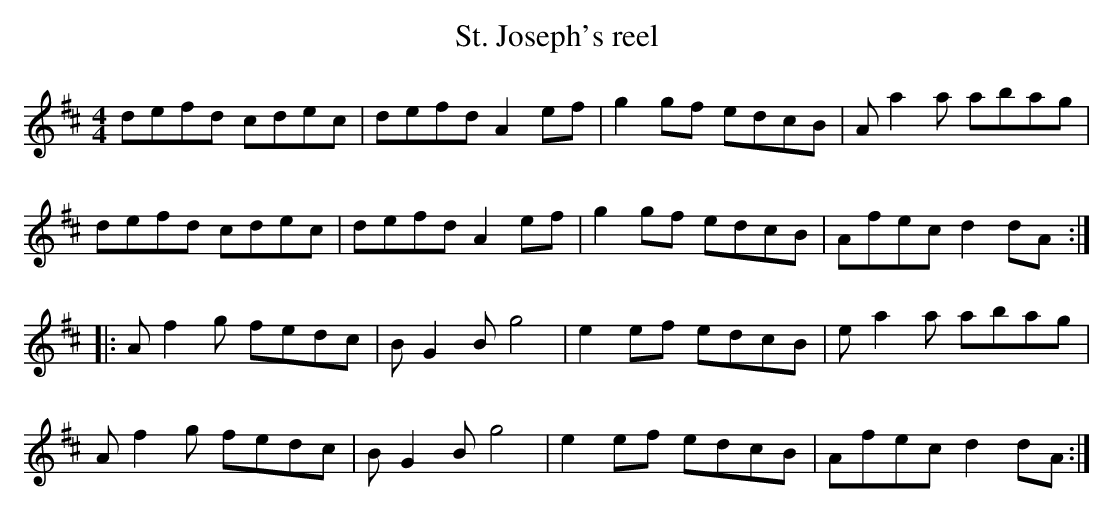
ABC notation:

X:1
T:St. Joseph's reel
M:4/4
K:D
defd cdec| defd A2ef| g2gf edcB| Aa2a abag|
defd cdec| defd A2ef|  g2gf edcB| Afec d2dA ::
Af2g fedc| BG2B g4| e2ef edcB| ea2a abag |
 Af2g fedc| BG2B g4| e2ef edcB| Afec d2dA :|
